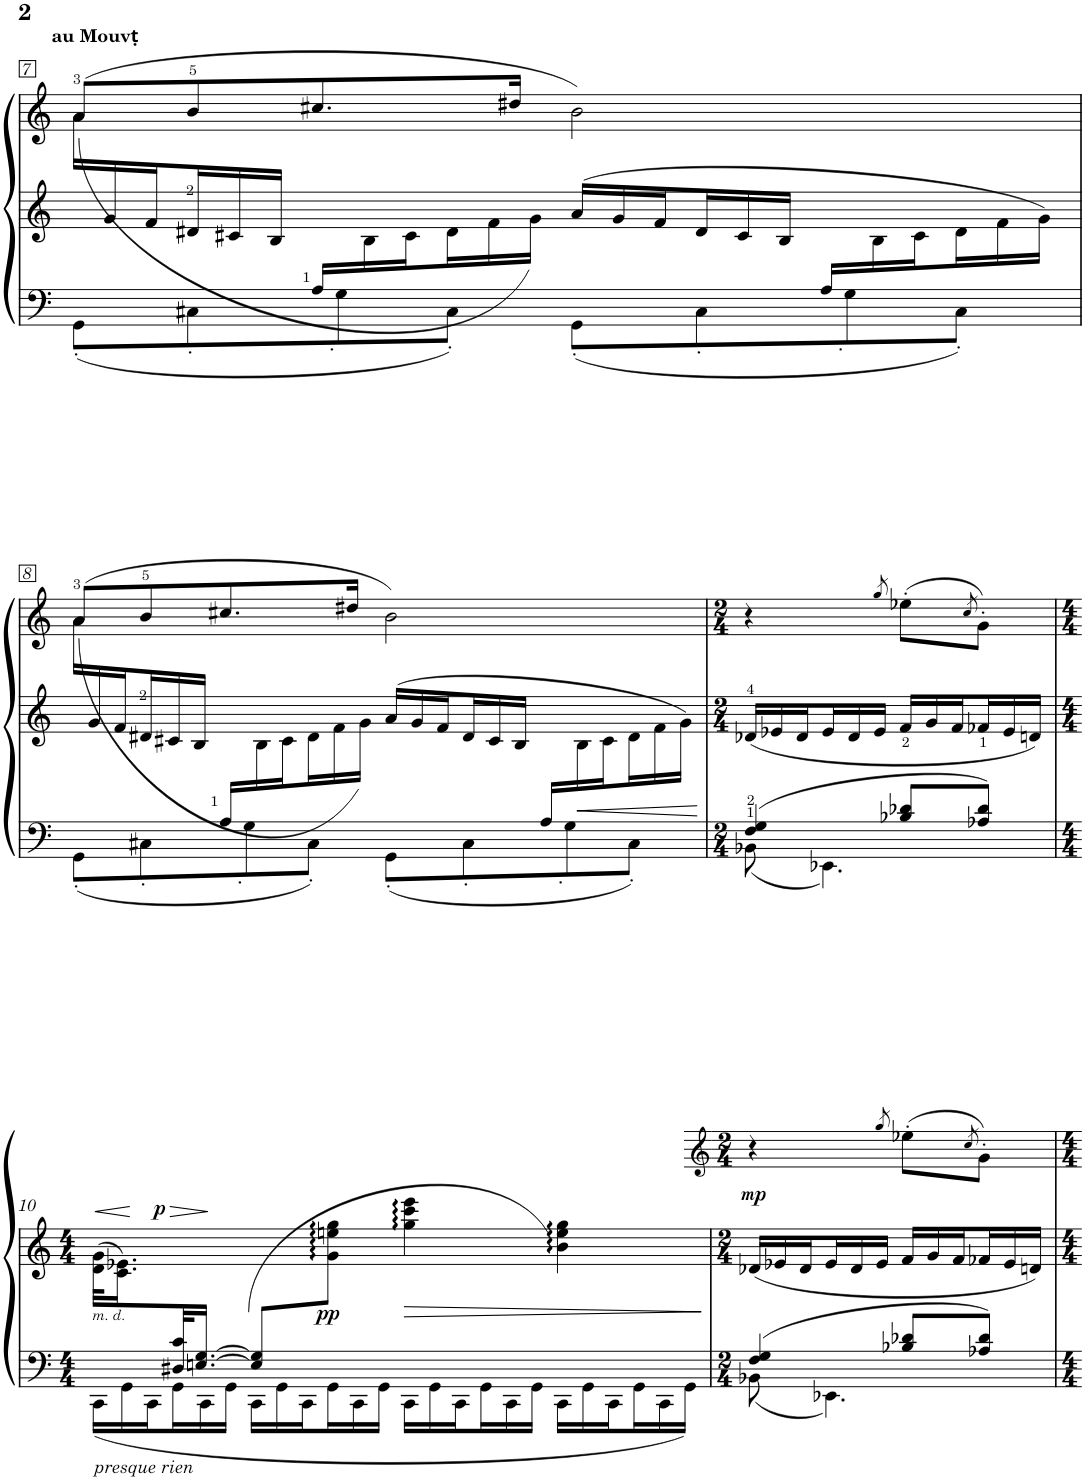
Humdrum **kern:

**kern	**kern	**kern	**dynam
*part1	*part1	*part1	*part1
*staff3	*staff2	*staff1	*staff1/2/3
*I"Piano	*	*	*
*I'Pno.	*	*	*
!!LO:PB:g=z
*clefF4	*clefG2	*clefG2	*
*k[]	*k[]	*k[]	*
*M4/4	*M4/4	*M4/4	*
=7	=7	=7	=7
*^	*	*^	*
*	*	*	*	*Xbrackettup	*
!	!	!	!LO:TX:a:B:t=au Mouvṭ	!	!
4ryy	8GG'<\L	24ryy	((<8a/L	24a\LL	.
.	.	24g/	.	24%23ryy	.
.	.	24f/	.	.	.
*	*	*Xbrackettup	*	*	*
.	8C#X'<\	24d#X</	8b/	.	.
.	.	24c#X/	.	.	.
.	.	24B/JJ	.	.	.
*Xbrackettup	*	*	*	*	*
24A/LL	8G'<\	24ryy	8.cc#X/	.	.
24%11ryy	.	24B\	.	.	.
.	.	24c#\	.	.	.
.	8C#'<\J	24d#\	.	.	.
.	.	24f\	.	.	.
.	.	.	16dd#X/Jk	.	.
.	.	24g\JJ)	.	.	.
.	8GG'<\L	24a/LL	2b\)	.	.
.	.	24g/	.	.	.
.	.	24f/	.	.	.
.	8C#'<\	24d#/	.	.	.
.	.	24c#/	.	.	.
.	.	24B/JJ	.	.	.
24A/LL	8G'<\	24ryy	.	.	.
24%5ryy	.	24B\	.	.	.
.	.	24c#\	.	.	.
.	8C#'<\J	24d#\	.	.	.
.	.	24f\	.	.	.
.	.	24g\JJ	.	.	.
!!LO:LB:g=z	!!
=8	=8	=8	=8	=8	=8
4ryy	8GG'<\L	24ryy	((<8a/L	24a\LL	.
.	.	24g/	.	24%23ryy	.
.	.	24f/	.	.	.
.	8C#X'<\	24d#X</	8b/	.	.
.	.	24c#X/	.	.	.
.	.	24B/JJ	.	.	.
24A/LL	8G'<\	24ryy	8.cc#X/	.	.
24%11ryy	.	24B\	.	.	.
.	.	24c#\	.	.	.
.	8C#'<\J	24d#\	.	.	.
.	.	24f\	.	.	.
.	.	.	16dd#X/Jk	.	.
.	.	24g\JJ)	.	.	.
.	8GG'<\L	24a/LL	2b\)	.	.
.	.	24g/	.	.	.
.	.	24f/	.	.	.
.	8C#'<\	24d#/	.	.	.
.	.	24c#/	.	.	.
.	.	24B/JJ	.	.	.
24A/LL	8G'<\	24ryy	.	.	.
24%5ryy	.	24B\	.	.	.
.	.	24c#\	.	.	.
.	8C#'<\J	24d#\	.	.	.
.	.	24f\	.	.	.
.	.	24g\JJ	.	.	.
*	*	*	*v	*v	*
=9	=9	=9	=9	=9
*M2/4	*	*M2/4	*M2/4	*
8BB-X\	4F/ 4G/	24d-X/LL	4r	.
.	.	24e-X/	.	.
.	.	24d-/	.	.
4.EE-X\	.	24e-/	.	.
.	.	24d-/	.	.
.	.	24e-/JJ	.	.
.	.	.	8qgg/	.
.	8B-X/ 8d-X/L	24f</LL	(8ee-X'\L	.
.	.	24g/	.	.
.	.	24f/	.	.
.	.	.	8qcc/	.
.	8A-X/ 8d-/J	24f-X</	8g'\J)	.
.	.	24e-/	.	.
.	.	24dn/JJ	.	.
!!LO:LB:g=z
=10	=10	=10	=10	=10
*M4/4	*	*M4/4	*M4/4	*
!	!	!	!LO:TX:a:t=4	!
!	!	!	!LO:TX:a:t=4	!
!	!	!LO:TX:b:i:t=m. d.	!	!
!LO:TX:b:i:t=presque rien	!	!	!	!
8ryy	24CC\LL	32d\ 32g\KLL	1r	.
!	!	!	!	!LO:DY:a=2
.	.	16.c\ 16.e-X\	.	p
.	24GG\	.	.	.
.	24CC\	.	.	.
32D#X/ 32c/K	24GG\	4ryy	.	.
[>16.En/ [16.G/JJ	.	.	.	.
.	24CC\	.	.	.
.	24GG\JJ	.	.	.
8E/] 8G/]L	24CC\LL	.	.	.
.	24GG\	.	.	.
.	24CC\	.	.	.
!	!	!	!	!LO:DY:b=2
2ryy	24GG\	8g\ 8een\ 8gg\J	.	pp
.	24CC\	.	.	.
.	24GG\JJ	.	.	.
.	24CC\LL	4gg\ 4ccc\ 4eee\	.	.
.	24GG\	.	.	.
.	24CC\	.	.	.
.	24GG\	.	.	.
.	24CC\	.	.	.
.	24GG\JJ	.	.	.
.	24CC\LL	4b\ 4ee\ 4gg\	.	.
.	24GG\	.	.	.
.	24CC\	.	.	.
8ryy	24GG\	.	.	.
.	24CC\	.	.	.
.	24GG\JJ	.	.	.
=11-	=11-	=11-	=11-	=11-
*	*	*	*clefG2	*
*M2/4	*	*M2/4	*M2/4	*
!	!	!	!	!LO:DY:b
8BB-X\	4F/ 4G/	24d-X/LL	4r	mp
.	.	24e-X/	.	.
.	.	24d-/	.	.
4.EE-X\	.	24e-/	.	.
.	.	24d-/	.	.
.	.	24e-/JJ	.	.
.	.	.	8qgg/	.
.	8B-X/ 8d-X/L	24f/LL	(8ee-X'\L	.
.	.	24g/	.	.
.	.	24f/	.	.
.	.	.	8qcc/	.
.	8A-X/ 8d-/J	24f-X/	8g'\J)	.
.	.	24e-/	.	.
.	.	24dn/JJ	.	.
*v	*v	*	*	*
=	=	=	=
*-	*-	*-	*-
